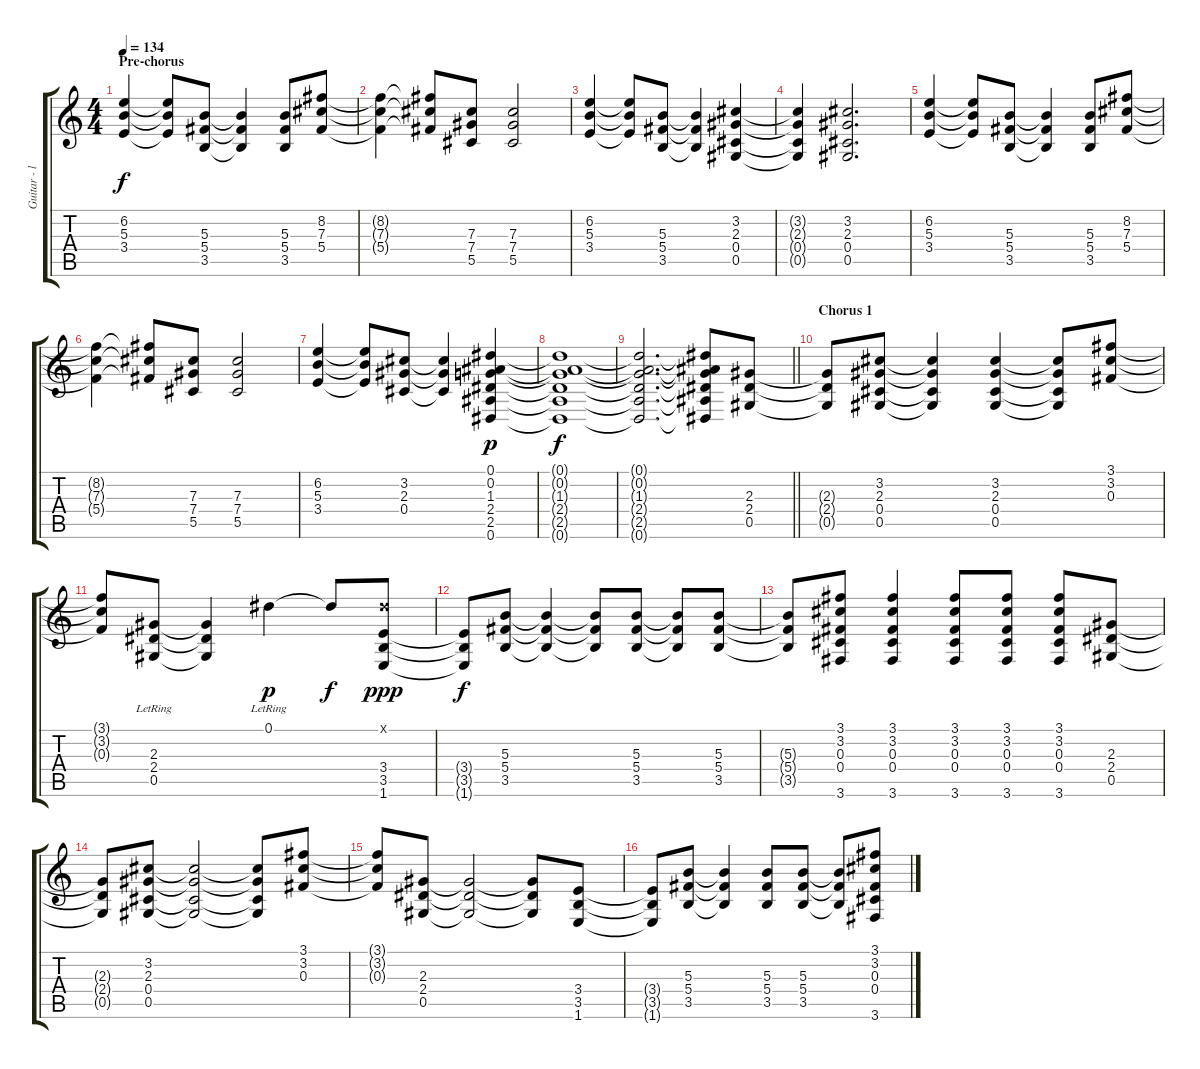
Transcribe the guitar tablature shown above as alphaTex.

\track ("Guitar - left" "Guitar - l") {instrument distortionguitar}
\staff {score tabs}
\tuning (Eb4 Bb3 Gb3 Db3 Ab2 Eb2) {hide}
\ts (4 4)
\section ("" "Pre-chorus")
\tempo 134
\clef g2
\ks c
(6.2{t} 5.3{t} 3.4{t}).4{dy f} (6.2{t} 5.3{t} 3.4{t}).8 (5.3 5.4 3.5).8 (5.3{t} 5.4{t} 3.5{t}).4 (5.3 5.4 3.5).8 (8.2 7.3 5.4).8 |
(8.2{t} 7.3{t} 5.4{t}).4 (8.2{t} 7.3{t} 5.4{t}).8 (7.3 7.4 5.5).8 (7.3 7.4 5.5).2 |
(6.2 5.3 3.4).4 (6.2{t} 5.3{t} 3.4{t}).8 (5.3 5.4 3.5).8 (5.3{t} 5.4{t} 3.5{t}).4 (3.2 2.3 0.4 0.5).4 |
(3.2{t} 2.3{t} 0.4{t} 0.5{t}).4 (3.2 2.3 0.4 0.5).2{d} |
(6.2 5.3 3.4).4 (6.2{t} 5.3{t} 3.4{t}).8 (5.3 5.4 3.5).8 (5.3{t} 5.4{t} 3.5{t}).4 (5.3 5.4 3.5).8 (8.2 7.3 5.4).8 |
(8.2{t} 7.3{t} 5.4{t}).4 (8.2{t} 7.3{t} 5.4{t}).8 (7.3 7.4 5.5).8 (7.3 7.4 5.5).2 |
(6.2 5.3 3.4).4 (6.2{t} 5.3{t} 3.4{t}).8 (3.2 2.3 0.4).8 (3.2{t} 2.3{t} 0.4{t}).4 (0.1 0.2 1.3 2.4 2.5 0.6).4{dy p} |
(0.1{t} 0.2{t} 1.3{t} 2.4{t} 2.5{t} 0.6{t}).1{dy f} |
\barLineRight lightlight
(0.1{t} 0.2{t} 1.3{t} 2.4{t} 2.5{t} 0.6{t}).2{d} (0.1{t} 0.2{t} 1.3{t} 2.4{t} 2.5{t} 0.6{t}).8 (2.3 2.4 0.5).8 |
\section ("" "Chorus 1")
(2.3{t} 2.4{t} 0.5{t}).8 (3.2 2.3 0.4 0.5).8 (3.2{t} 2.3{t} 0.4{t} 0.5{t}).4 (3.2 2.3 0.4 0.5).4 (3.2{t} 2.3{t} 0.4{t} 0.5{t}).8 (3.1 3.2 0.3).8 |
(3.1{t} 3.2{t} 0.3{t}).8 (2.3{lr} 2.4{lr} 0.5{lr}).8 (2.3{t} 2.4{t} 0.5{t}).4 0.1{lr}.4{dy p} 0.1{t}.8{dy f} (0.1{x} 3.4 3.5 1.6).8{dy ppp} |
(3.4{t} 3.5{t} 1.6{t}).8{dy f} (5.3 5.4 3.5).8 (5.3{t} 5.4{t} 3.5{t}).4 (5.3{t} 5.4{t} 3.5{t}).8 (5.3 5.4 3.5).8 (5.3{t} 5.4{t} 3.5{t}).8 (5.3 5.4 3.5).8 |
(5.3{t} 5.4{t} 3.5{t}).8 (3.1 3.2 0.3 0.4 3.6).8 (3.1 3.2 0.3 0.4 3.6).4 (3.1 3.2 0.3 0.4 3.6).8 (3.1 3.2 0.3 0.4 3.6).8 (3.1 3.2 0.3 0.4 3.6).8 (2.3 2.4 0.5).8 |
(2.3{t} 2.4{t} 0.5{t}).8 (3.2 2.3 0.4 0.5).8 (3.2{t} 2.3{t} 0.4{t} 0.5{t}).2 (3.2{t} 2.3{t} 0.4{t} 0.5{t}).8 (3.1 3.2 0.3).8 |
(3.1{t} 3.2{t} 0.3{t}).8 (2.3 2.4 0.5).8 (2.3{t} 2.4{t} 0.5{t}).2 (2.3{t} 2.4{t} 0.5{t}).8 (3.4 3.5 1.6).8 |
(3.4{t} 3.5{t} 1.6{t}).8 (5.3 5.4 3.5).8 (5.3{t} 5.4{t} 3.5{t}).4 (5.3 5.4 3.5).8 (5.3 5.4 3.5).8 (5.3{t} 5.4{t} 3.5{t}).8 (3.1 3.2 0.3 0.4 3.6).8
